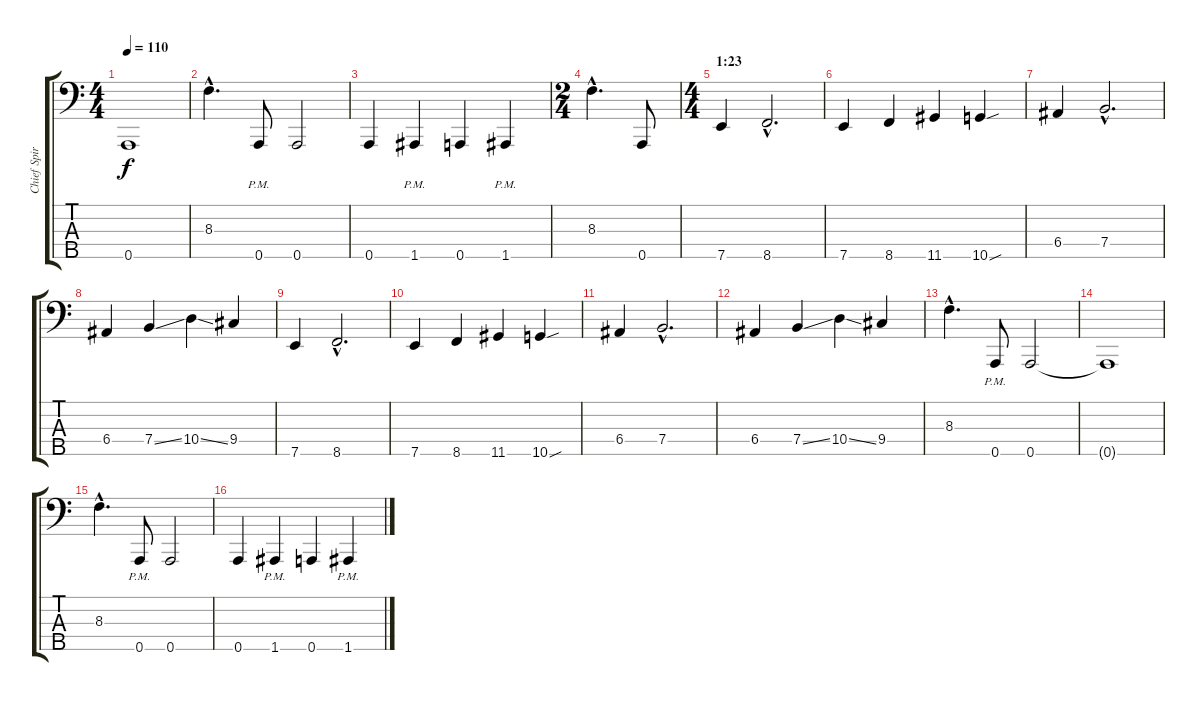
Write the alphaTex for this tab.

\track ("Chief Spires" "Chief Spir") {instrument electricbasspick}
\staff {score tabs}
\tuning (G2 D2 A1 E1 A0) {hide}
\ts (4 4)
\tempo 110
\clef f4
\ks c
0.5{t}.1{dy f} |
8.3{hac}.4{d} 0.5{pm}.8 0.5.2 |
0.5.4 1.5{pm}.4 0.5.4 1.5{pm}.4 |
\ts (2 4)
8.3{hac}.4{d} 0.5.8 |
\ts (4 4)
\section ("" "1:23")
7.5.4 8.5{hac}.2{d} |
7.5.4 8.5.4 11.5.4 10.5{sou}.4 |
6.4.4 7.4{hac}.2{d} |
6.4.4 7.4{ss}.4 10.4{ss}.4 9.4.4 |
7.5.4 8.5{hac}.2{d} |
7.5.4 8.5.4 11.5.4 10.5{sou}.4 |
6.4.4 7.4{hac}.2{d} |
6.4.4 7.4{ss}.4 10.4{ss}.4 9.4.4 |
8.3{hac}.4{d} 0.5{pm}.8 0.5.2 |
0.5{t}.1 |
8.3{hac}.4{d} 0.5{pm}.8 0.5.2 |
0.5.4 1.5{pm}.4 0.5.4 1.5{pm}.4
